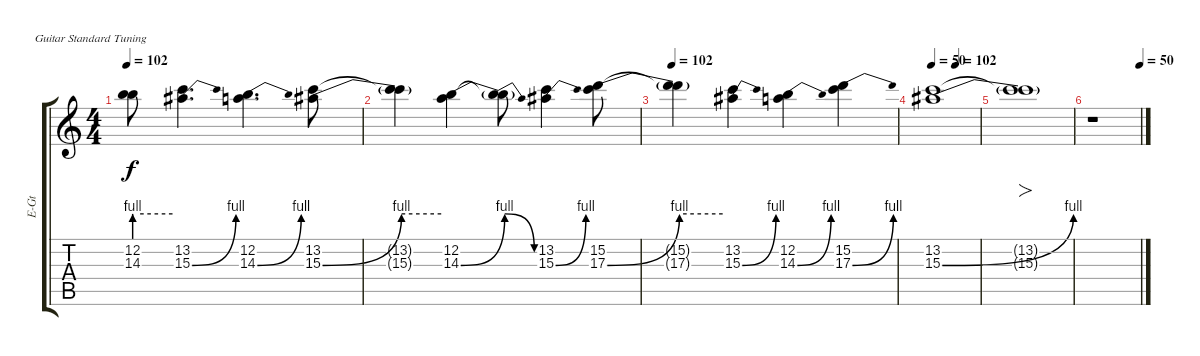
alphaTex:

\defaultSystemsLayout 4
\bracketExtendMode groupsimilarinstruments
\otherSystemsTrackNameOrientation horizontal
\track ("Telecaster Solo (Page)" "E-Gt") {mute instrument distortionguitar}
\staff {score tabs}
\tuning (E4 B3 G3 D3 A2 E2)
\ts (4 4)
\tempo 102
\clef g2
\ks c
(12.2{t} 14.3{be (hold 0 4 60 4) t}).8{dy f beam Down} (13.2 15.3{be (bend 0 0 60 4) acc #}).4{d beam Down} (12.2 14.3{be (bend 0 0 60 4)}).4{d beam Down} (13.2 15.3{be (bend 0 0 60 4) acc #}).8{beam Down} |
(13.2{t} 15.3{be (hold 0 4 60 4) t}).4{beam Down} (12.2 14.3{be (bend 0 0 60 4)}).4{beam Down} (12.2{t} 14.3{be (release 0 4 60 0) t}).8{beam Down} (13.2 15.3{be (bend 0 0 60 4) acc #}).4{beam Down} (15.2 17.3{be (bend 0 0 60 4)}).8{beam Down} |
\tempo 102
(15.2{t} 17.3{be (hold 0 4 60 4) t}).4{beam Down} (13.2 15.3{be (bend 0 0 60 4) acc #}).4{beam Down} (12.2 14.3{be (bend 0 0 60 4)}).4{beam Down} (15.2 17.3{be (bend 0 0 60 4)}).4{beam Down} |
\tempo 50
\tempo (102 0.5)
(13.2 15.3{be (bend 0 0 8.4 4) acc #}).1{beam Down} |
(15.3{t} 13.2{t}).1{fo beam Down} |
\tempo (50 1)
r.1{beam Down}
